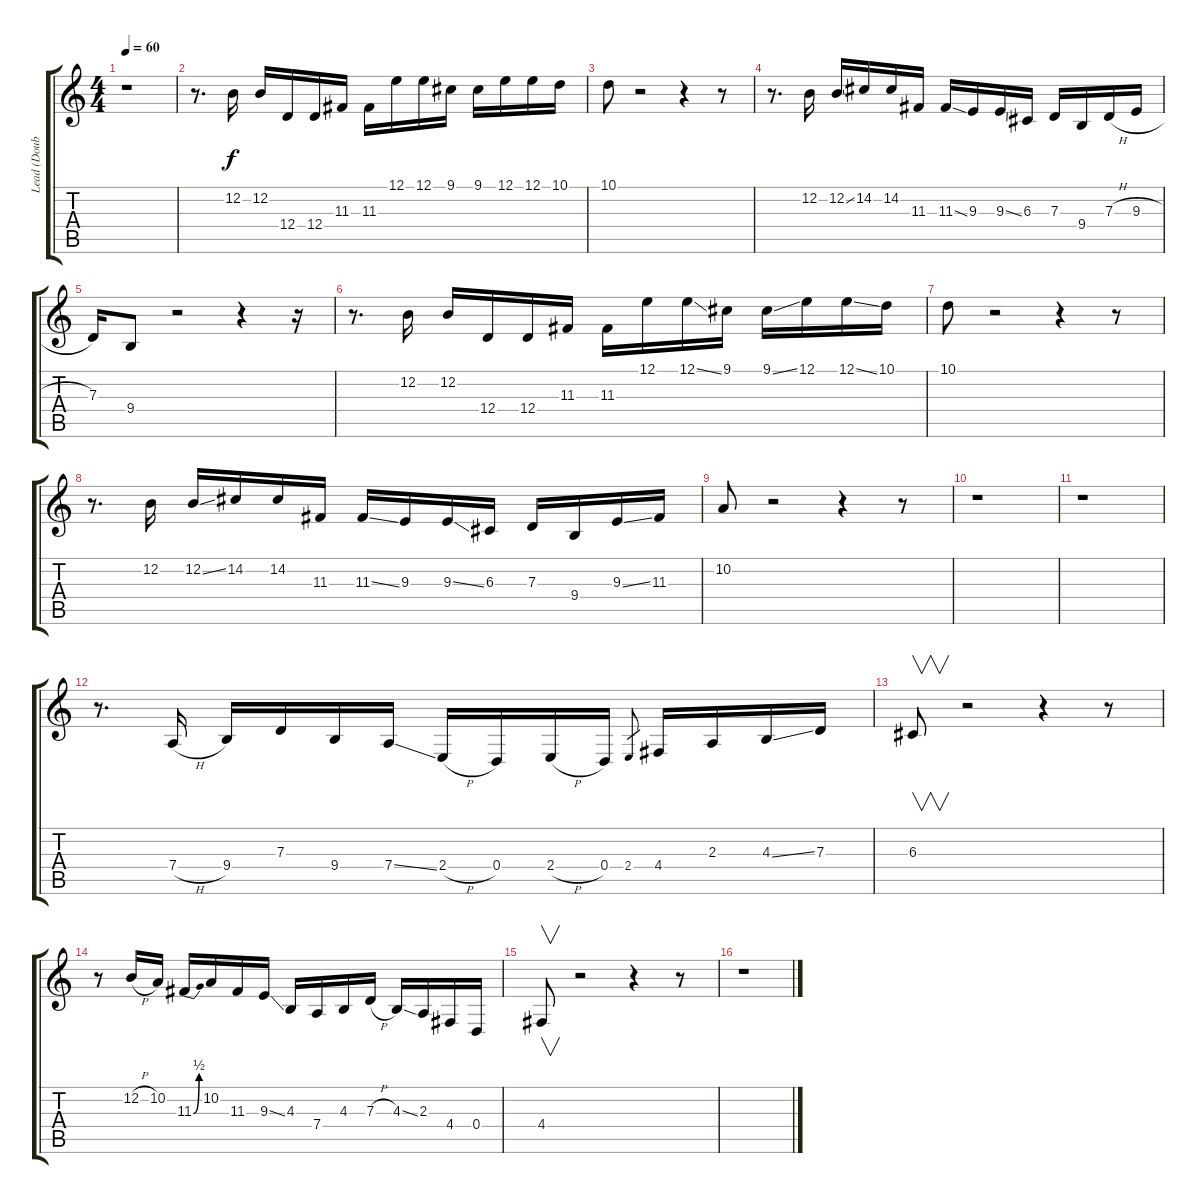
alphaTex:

\track ("Lead (Doubled)" "Lead (Doub") {instrument pad8sweep}
\staff {score tabs}
\tuning (E4 B3 G3 D3 A2 E2) {hide}
\ts (4 4)
\tempo 60
\clef g2
\ks c
r.1{dy f instrument pad8sweep} |
r.8{d} 12.2.16 12.2.16 12.4.16 12.4.16 11.3.16 11.3.16 12.1.16 12.1.16 9.1.16 9.1.16 12.1.16 12.1.16 10.1.16 |
10.1.8 r.2 r.4 r.8 |
r.8{d} 12.2.16 12.2{ss}.16 14.2.16 14.2.16 11.3.16 11.3{ss}.16 9.3.16 9.3{ss}.16 6.3.16 7.3.16 9.4.16 7.3{h}.16 9.3{h}.16 |
7.3.16 9.4.8 r.2 r.4 r.16 |
r.8{d} 12.2.16 12.2.16 12.4.16 12.4.16 11.3.16 11.3.16 12.1.16 12.1{ss}.16 9.1.16 9.1{ss}.16 12.1.16 12.1{ss}.16 10.1.16 |
10.1.8 r.2 r.4 r.8 |
r.8{d} 12.2.16 12.2{ss}.16 14.2.16 14.2.16 11.3.16 11.3{ss}.16 9.3.16 9.3{ss}.16 6.3.16 7.3.16 9.4.16 9.3{ss}.16 11.3.16 |
10.2.8 r.2 r.4 r.8 |
r.1 |
r.1 |
r.8{d} 7.4{h}.16 9.4.16 7.3.16 9.4.16 7.4{ss}.16 2.4{h}.16 0.4.16 2.4{h}.16 0.4.16 2.4.8{gr} 4.4.16 2.3.16 4.3{ss}.16 7.3.16 |
6.3.8{v} r.2 r.4 r.8 |
r.8 12.2{h}.16 10.2.16 11.3{be (bend 0 0 60 2)}.16 10.2.16 11.3.16 9.3{ss}.16 4.3.16 7.4.16 4.3.16 7.3{h}.16 4.3{ss}.16 2.3.16 4.4.16 0.4.16 |
4.4.8{v} r.2 r.4 r.8 |
r.1
